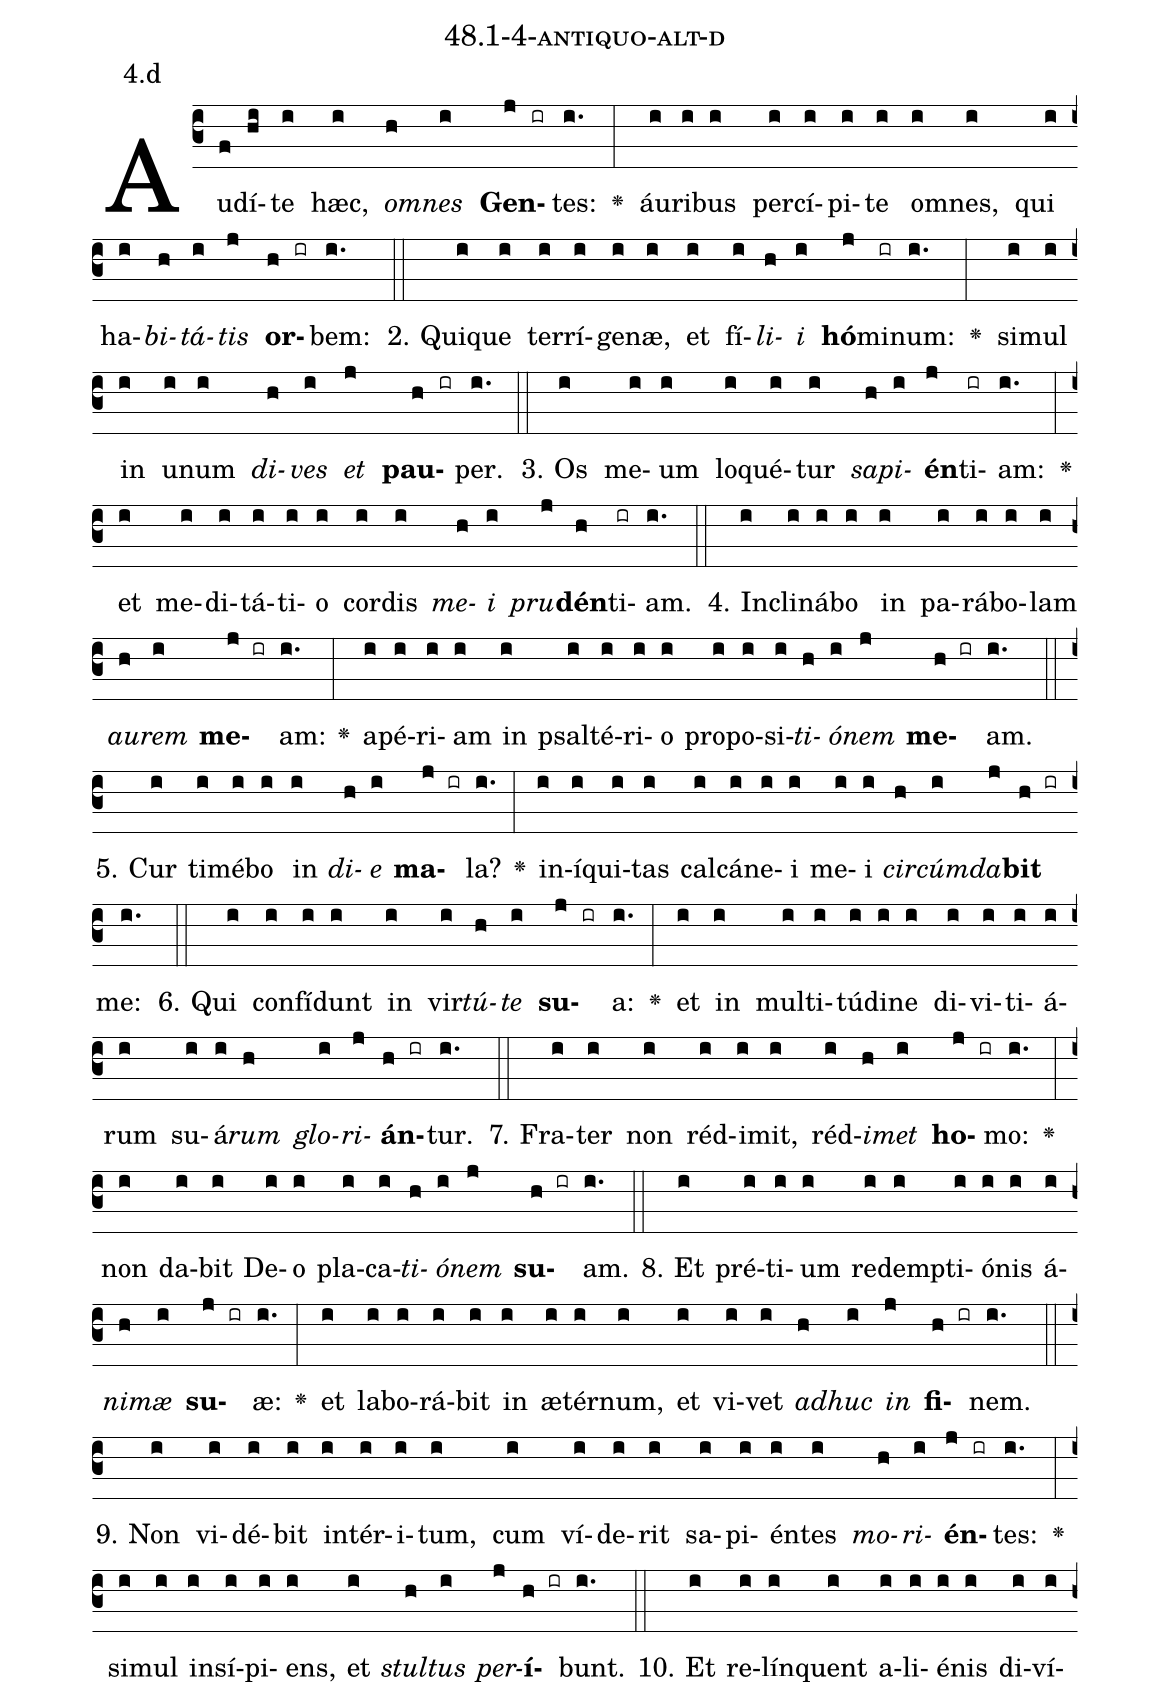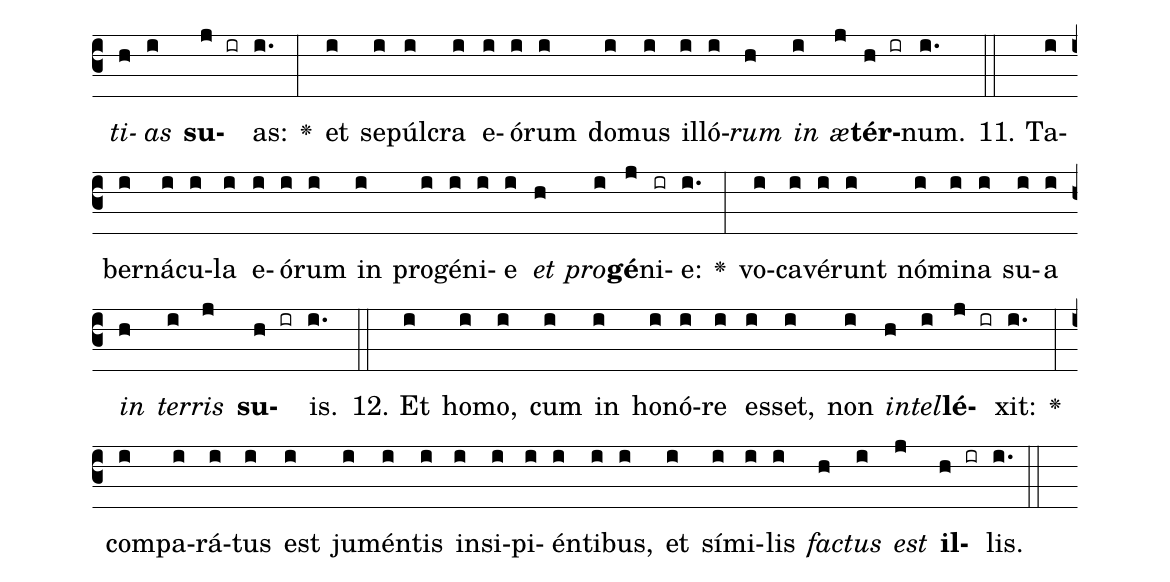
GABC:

name: 48.1-4-antiquo-alt-d;
annotation: 4.d;
%%
(c3)Au(f)dí(hi)te(i) hæc,(i) <i>om</i>(h)<i>nes</i>(i) <b>Gen</b>(j ir)tes:(i.) <v>\greheightstar</v>(:) áu(i)ri(i)bus(i) per(i)cí(i)pi(i)te(i) om(i)nes,(i) qui(i) ha(i)<i>bi</i>(h)<i>tá</i>(i)<i>tis</i>(j) <b>or</b>(h ir)bem:(i.) (::)
2. Qui(i)que(i) ter(i)rí(i)ge(i)næ,(i) et(i) fí(i)<i>li</i>(h)<i>i</i>(i) <b>hó</b>(j)mi(ir)num:(i.) <v>\greheightstar</v>(:) si(i)mul(i) in(i) u(i)num(i) <i>di</i>(h)<i>ves</i>(i) <i>et</i>(j) <b>pau</b>(h ir)per.(i.) (::)
3. Os(i) me(i)um(i) lo(i)qué(i)tur(i) <i>sa</i>(h)<i>pi</i>(i)<b>én</b>(j)ti(ir)am:(i.) <v>\greheightstar</v>(:) et(i) me(i)di(i)tá(i)ti(i)o(i) cor(i)dis(i) <i>me</i>(h)<i>i</i>(i) <i>pru</i>(j)<b>dén</b>(h)ti(ir)am.(i.) (::)
4. In(i)cli(i)ná(i)bo(i) in(i) pa(i)rá(i)bo(i)lam(i) <i>au</i>(h)<i>rem</i>(i) <b>me</b>(j ir)am:(i.) <v>\greheightstar</v>(:) a(i)pé(i)ri(i)am(i) in(i) psal(i)té(i)ri(i)o(i) pro(i)po(i)si(i)<i>ti</i>(h)<i>ó</i>(i)<i>nem</i>(j) <b>me</b>(h ir)am.(i.) (::)
5. Cur(i) ti(i)mé(i)bo(i) in(i) <i>di</i>(h)<i>e</i>(i) <b>ma</b>(j ir)la?(i.) <v>\greheightstar</v>(:) in(i)í(i)qui(i)tas(i) cal(i)cá(i)ne(i)i(i) me(i)i(i) <i>cir</i>(h)<i>cúm</i>(i)<i>da</i>(j)<b>bit</b>(h ir) me:(i.) (::)
6. Qui(i) con(i)fí(i)dunt(i) in(i) vir(i)<i>tú</i>(h)<i>te</i>(i) <b>su</b>(j ir)a:(i.) <v>\greheightstar</v>(:) et(i) in(i) mul(i)ti(i)tú(i)di(i)ne(i) di(i)vi(i)ti(i)á(i)rum(i) su(i)á(i)<i>rum</i>(h) <i>glo</i>(i)<i>ri</i>(j)<b>án</b>(h ir)tur.(i.) (::)
7. Fra(i)ter(i) non(i) réd(i)i(i)mit,(i) réd(i)<i>i</i>(h)<i>met</i>(i) <b>ho</b>(j ir)mo:(i.) <v>\greheightstar</v>(:) non(i) da(i)bit(i) De(i)o(i) pla(i)ca(i)<i>ti</i>(h)<i>ó</i>(i)<i>nem</i>(j) <b>su</b>(h ir)am.(i.) (::)
8. Et(i) pré(i)ti(i)um(i) red(i)emp(i)ti(i)ó(i)nis(i) á(i)<i>ni</i>(h)<i>mæ</i>(i) <b>su</b>(j ir)æ:(i.) <v>\greheightstar</v>(:) et(i) la(i)bo(i)rá(i)bit(i) in(i) æ(i)tér(i)num,(i) et(i) vi(i)vet(i) <i>ad</i>(h)<i>huc</i>(i) <i>in</i>(j) <b>fi</b>(h ir)nem.(i.) (::)
9. Non(i) vi(i)dé(i)bit(i) in(i)tér(i)i(i)tum,(i) cum(i) ví(i)de(i)rit(i) sa(i)pi(i)én(i)tes(i) <i>mo</i>(h)<i>ri</i>(i)<b>én</b>(j ir)tes:(i.) <v>\greheightstar</v>(:) si(i)mul(i) in(i)sí(i)pi(i)ens,(i) et(i) <i>stul</i>(h)<i>tus</i>(i) <i>per</i>(j)<b>í</b>(h ir)bunt.(i.) (::)
10. Et(i) re(i)lín(i)quent(i) a(i)li(i)é(i)nis(i) di(i)ví(i)<i>ti</i>(h)<i>as</i>(i) <b>su</b>(j ir)as:(i.) <v>\greheightstar</v>(:) et(i) se(i)púl(i)cra(i) e(i)ó(i)rum(i) do(i)mus(i) il(i)ló(i)<i>rum</i>(h) <i>in</i>(i) <i>æ</i>(j)<b>tér</b>(h ir)num.(i.) (::)
11. Ta(i)ber(i)ná(i)cu(i)la(i) e(i)ó(i)rum(i) in(i) pro(i)gé(i)ni(i)e(i) <i>et</i>(h) <i>pro</i>(i)<b>gé</b>(j)ni(ir)e:(i.) <v>\greheightstar</v>(:) vo(i)ca(i)vé(i)runt(i) nó(i)mi(i)na(i) su(i)a(i) <i>in</i>(h) <i>ter</i>(i)<i>ris</i>(j) <b>su</b>(h ir)is.(i.) (::)
12. Et(i) ho(i)mo,(i) cum(i) in(i) ho(i)nó(i)re(i) es(i)set,(i) non(i) <i>in</i>(h)<i>tel</i>(i)<b>lé</b>(j ir)xit:(i.) <v>\greheightstar</v>(:) com(i)pa(i)rá(i)tus(i) est(i) ju(i)mén(i)tis(i) in(i)si(i)pi(i)én(i)ti(i)bus,(i) et(i) sí(i)mi(i)lis(i) <i>fac</i>(h)<i>tus</i>(i) <i>est</i>(j) <b>il</b>(h ir)lis.(i.) (::)
